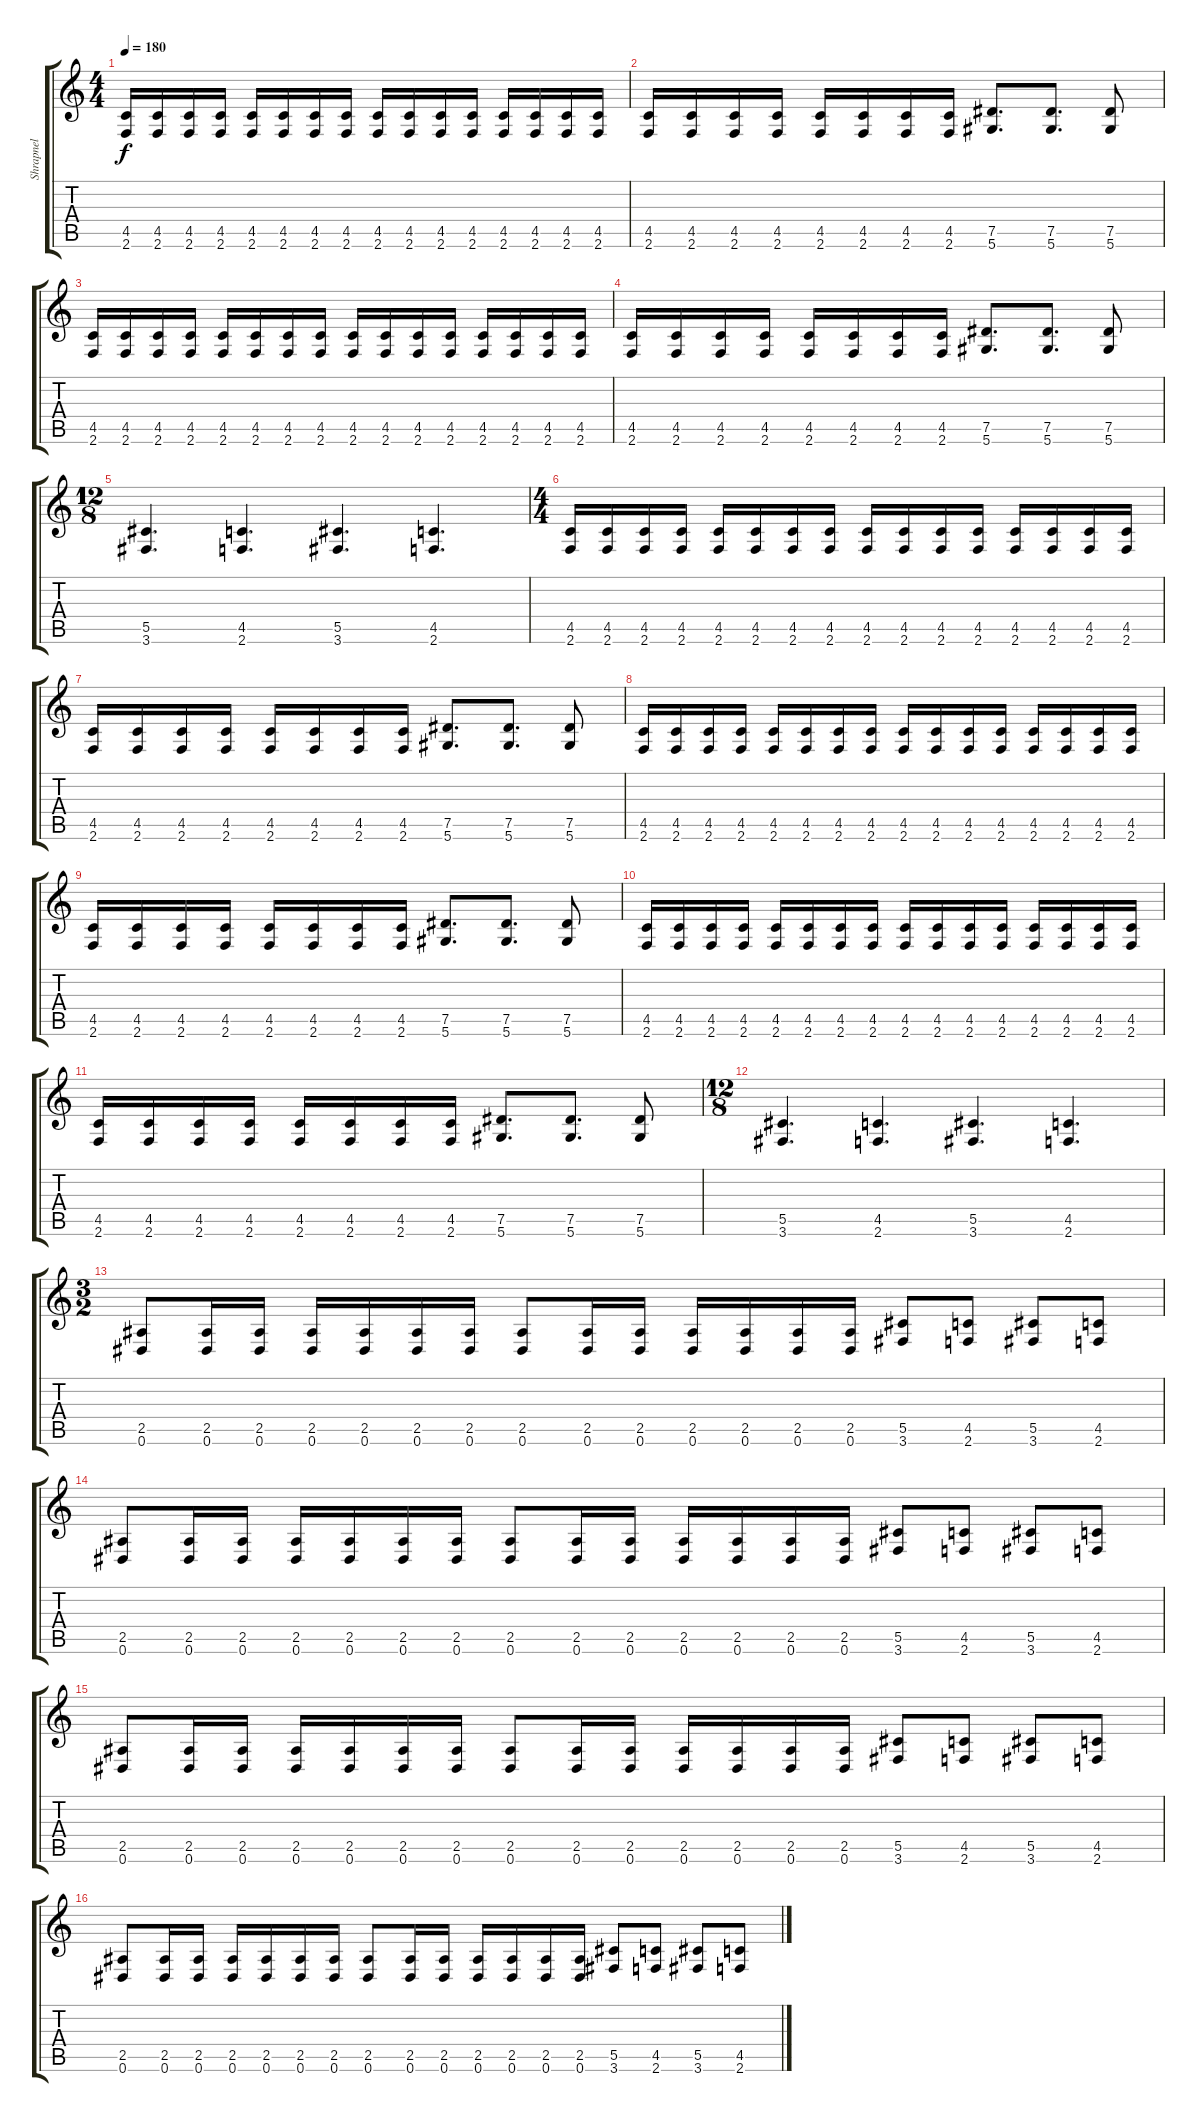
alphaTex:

\track ("Shrapnel" "Shrapnel") {instrument distortionguitar}
\staff {score tabs}
\tuning (Eb4 Bb3 Gb3 Db3 Ab2 Eb2) {hide}
\ts (4 4)
\tempo 180
\clef g2
\ks c
(4.5 2.6).16{dy f} (4.5 2.6).16 (4.5 2.6).16 (4.5 2.6).16 (4.5 2.6).16 (4.5 2.6).16 (4.5 2.6).16 (4.5 2.6).16 (4.5 2.6).16 (4.5 2.6).16 (4.5 2.6).16 (4.5 2.6).16 (4.5 2.6).16 (4.5 2.6).16 (4.5 2.6).16 (4.5 2.6).16 |
(4.5 2.6).16 (4.5 2.6).16 (4.5 2.6).16 (4.5 2.6).16 (4.5 2.6).16 (4.5 2.6).16 (4.5 2.6).16 (4.5 2.6).16 (7.5 5.6).8{d} (7.5 5.6).8{d} (7.5 5.6).8 |
(4.5 2.6).16 (4.5 2.6).16 (4.5 2.6).16 (4.5 2.6).16 (4.5 2.6).16 (4.5 2.6).16 (4.5 2.6).16 (4.5 2.6).16 (4.5 2.6).16 (4.5 2.6).16 (4.5 2.6).16 (4.5 2.6).16 (4.5 2.6).16 (4.5 2.6).16 (4.5 2.6).16 (4.5 2.6).16 |
(4.5 2.6).16 (4.5 2.6).16 (4.5 2.6).16 (4.5 2.6).16 (4.5 2.6).16 (4.5 2.6).16 (4.5 2.6).16 (4.5 2.6).16 (7.5 5.6).8{d} (7.5 5.6).8{d} (7.5 5.6).8 |
\ts (12 8)
(5.5 3.6).4{d} (4.5 2.6).4{d} (5.5 3.6).4{d} (4.5 2.6).4{d} |
\ts (4 4)
(4.5 2.6).16 (4.5 2.6).16 (4.5 2.6).16 (4.5 2.6).16 (4.5 2.6).16 (4.5 2.6).16 (4.5 2.6).16 (4.5 2.6).16 (4.5 2.6).16 (4.5 2.6).16 (4.5 2.6).16 (4.5 2.6).16 (4.5 2.6).16 (4.5 2.6).16 (4.5 2.6).16 (4.5 2.6).16 |
(4.5 2.6).16 (4.5 2.6).16 (4.5 2.6).16 (4.5 2.6).16 (4.5 2.6).16 (4.5 2.6).16 (4.5 2.6).16 (4.5 2.6).16 (7.5 5.6).8{d} (7.5 5.6).8{d} (7.5 5.6).8 |
(4.5 2.6).16 (4.5 2.6).16 (4.5 2.6).16 (4.5 2.6).16 (4.5 2.6).16 (4.5 2.6).16 (4.5 2.6).16 (4.5 2.6).16 (4.5 2.6).16 (4.5 2.6).16 (4.5 2.6).16 (4.5 2.6).16 (4.5 2.6).16 (4.5 2.6).16 (4.5 2.6).16 (4.5 2.6).16 |
(4.5 2.6).16 (4.5 2.6).16 (4.5 2.6).16 (4.5 2.6).16 (4.5 2.6).16 (4.5 2.6).16 (4.5 2.6).16 (4.5 2.6).16 (7.5 5.6).8{d} (7.5 5.6).8{d} (7.5 5.6).8 |
(4.5 2.6).16 (4.5 2.6).16 (4.5 2.6).16 (4.5 2.6).16 (4.5 2.6).16 (4.5 2.6).16 (4.5 2.6).16 (4.5 2.6).16 (4.5 2.6).16 (4.5 2.6).16 (4.5 2.6).16 (4.5 2.6).16 (4.5 2.6).16 (4.5 2.6).16 (4.5 2.6).16 (4.5 2.6).16 |
(4.5 2.6).16 (4.5 2.6).16 (4.5 2.6).16 (4.5 2.6).16 (4.5 2.6).16 (4.5 2.6).16 (4.5 2.6).16 (4.5 2.6).16 (7.5 5.6).8{d} (7.5 5.6).8{d} (7.5 5.6).8 |
\ts (12 8)
(5.5 3.6).4{d} (4.5 2.6).4{d} (5.5 3.6).4{d} (4.5 2.6).4{d} |
\ts (3 2)
(2.5 0.6).8 (2.5 0.6).16 (2.5 0.6).16 (2.5 0.6).16 (2.5 0.6).16 (2.5 0.6).16 (2.5 0.6).16 (2.5 0.6).8 (2.5 0.6).16 (2.5 0.6).16 (2.5 0.6).16 (2.5 0.6).16 (2.5 0.6).16 (2.5 0.6).16 (5.5 3.6).8 (4.5 2.6).8 (5.5 3.6).8 (4.5 2.6).8 |
(2.5 0.6).8 (2.5 0.6).16 (2.5 0.6).16 (2.5 0.6).16 (2.5 0.6).16 (2.5 0.6).16 (2.5 0.6).16 (2.5 0.6).8 (2.5 0.6).16 (2.5 0.6).16 (2.5 0.6).16 (2.5 0.6).16 (2.5 0.6).16 (2.5 0.6).16 (5.5 3.6).8 (4.5 2.6).8 (5.5 3.6).8 (4.5 2.6).8 |
(2.5 0.6).8 (2.5 0.6).16 (2.5 0.6).16 (2.5 0.6).16 (2.5 0.6).16 (2.5 0.6).16 (2.5 0.6).16 (2.5 0.6).8 (2.5 0.6).16 (2.5 0.6).16 (2.5 0.6).16 (2.5 0.6).16 (2.5 0.6).16 (2.5 0.6).16 (5.5 3.6).8 (4.5 2.6).8 (5.5 3.6).8 (4.5 2.6).8 |
(2.5 0.6).8 (2.5 0.6).16 (2.5 0.6).16 (2.5 0.6).16 (2.5 0.6).16 (2.5 0.6).16 (2.5 0.6).16 (2.5 0.6).8 (2.5 0.6).16 (2.5 0.6).16 (2.5 0.6).16 (2.5 0.6).16 (2.5 0.6).16 (2.5 0.6).16 (5.5 3.6).8 (4.5 2.6).8 (5.5 3.6).8 (4.5 2.6).8
